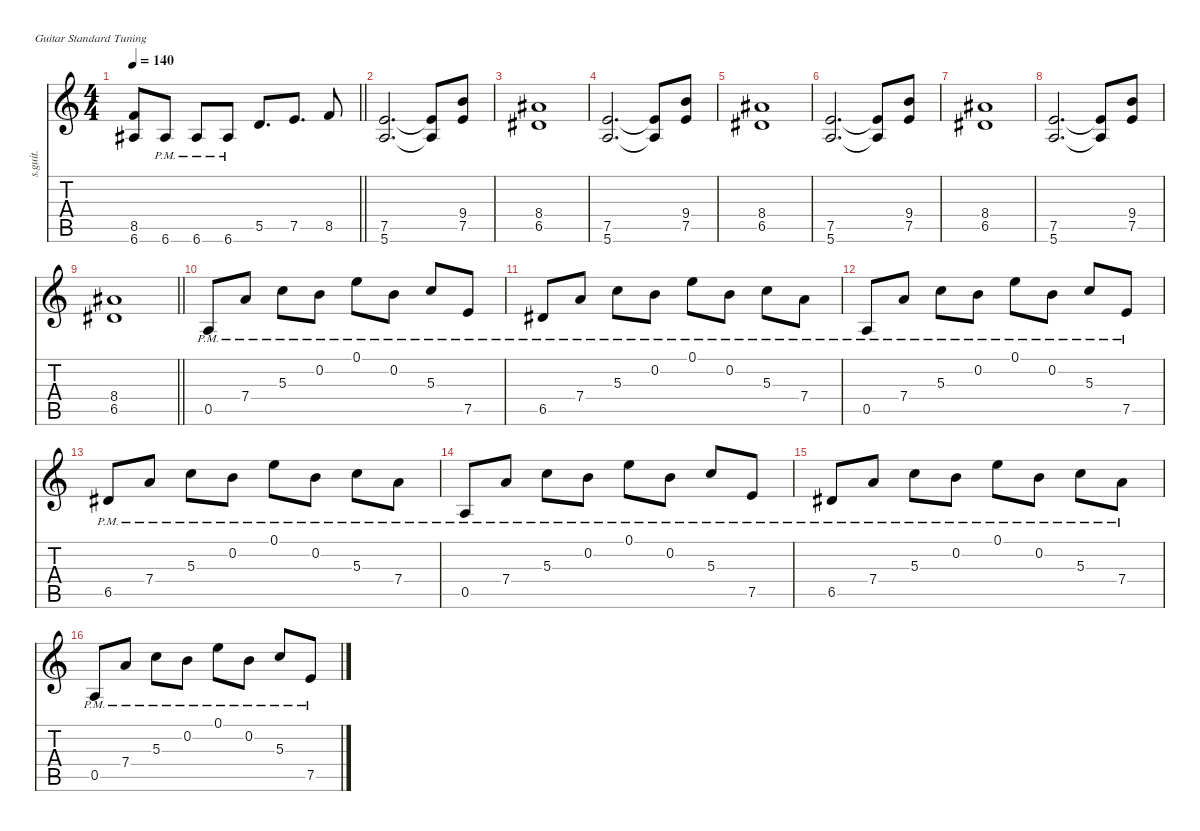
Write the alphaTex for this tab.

\defaultSystemsLayout 4
\hideDynamics
\bracketExtendMode nobrackets
\otherSystemsTrackNameOrientation horizontal
\track ("Gtr. I" "s.guit.") {defaultSystemsLayout 8 instrument acousticguitarsteel}
\staff {score tabs}
\tuning (E4 B3 G3 D3 A2 E2)
\ts (4 4)
\tempo 140
\clef g2
\barLineRight lightlight
\ks c
(8.5 6.6{acc #}).8{dy f beam Up} 6.6{pm acc #}.8{beam Up} 6.6{pm acc #}.8{beam Up} 6.6{pm acc #}.8{beam Up} 5.5.8{d beam Up} 7.5.8{d beam Up} 8.5.8{beam Up} |
(7.5 5.6).2{d beam Up} (7.5{t} 5.6{t}).8{beam Up} (9.4 7.5).8{beam Up} |
(8.4{acc #} 6.5{acc #}).1{beam Up} |
(7.5 5.6).2{d beam Up} (7.5{t} 5.6{t}).8{beam Up} (9.4 7.5).8{beam Up} |
(8.4{acc #} 6.5{acc #}).1{beam Up} |
(7.5 5.6).2{d beam Up} (7.5{t} 5.6{t}).8{beam Up} (9.4 7.5).8{beam Up} |
(8.4{acc #} 6.5{acc #}).1{beam Up} |
(7.5 5.6).2{d beam Up} (7.5{t} 5.6{t}).8{beam Up} (9.4 7.5).8{beam Up} |
\barLineRight lightlight
(8.4{acc #} 6.5{acc #}).1{beam Up} |
0.5{pm}.8{beam Up} 7.4{pm}.8{beam Up} 5.3{pm}.8{beam Down} 0.2{pm}.8{beam Down} 0.1{pm}.8{beam Down} 0.2{pm}.8{beam Down} 5.3{pm}.8{beam Up} 7.5{pm}.8{beam Up} |
6.5{pm acc #}.8{beam Up} 7.4{pm}.8{beam Up} 5.3{pm}.8{beam Down} 0.2{pm}.8{beam Down} 0.1{pm}.8{beam Down} 0.2{pm}.8{beam Down} 5.3{pm}.8{beam Down} 7.4{pm}.8{beam Down} |
0.5{pm}.8{beam Up} 7.4{pm}.8{beam Up} 5.3{pm}.8{beam Down} 0.2{pm}.8{beam Down} 0.1{pm}.8{beam Down} 0.2{pm}.8{beam Down} 5.3{pm}.8{beam Up} 7.5{pm}.8{beam Up} |
6.5{pm acc #}.8{beam Up} 7.4{pm}.8{beam Up} 5.3{pm}.8{beam Down} 0.2{pm}.8{beam Down} 0.1{pm}.8{beam Down} 0.2{pm}.8{beam Down} 5.3{pm}.8{beam Down} 7.4{pm}.8{beam Down} |
0.5{pm}.8{beam Up} 7.4{pm}.8{beam Up} 5.3{pm}.8{beam Down} 0.2{pm}.8{beam Down} 0.1{pm}.8{beam Down} 0.2{pm}.8{beam Down} 5.3{pm}.8{beam Up} 7.5{pm}.8{beam Up} |
6.5{pm acc #}.8{beam Up} 7.4{pm}.8{beam Up} 5.3{pm}.8{beam Down} 0.2{pm}.8{beam Down} 0.1{pm}.8{beam Down} 0.2{pm}.8{beam Down} 5.3{pm}.8{beam Down} 7.4{pm}.8{beam Down} |
0.5{pm}.8{beam Up} 7.4{pm}.8{beam Up} 5.3{pm}.8{beam Down} 0.2{pm}.8{beam Down} 0.1{pm}.8{beam Down} 0.2{pm}.8{beam Down} 5.3{pm}.8{beam Up} 7.5{pm}.8{beam Up}
